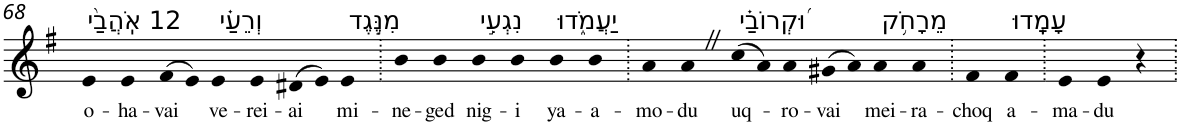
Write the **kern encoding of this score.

**kern	**text
*part1	*part1
*staff1	*staff1
*I"Piano	*
*I'Pno	*
!!LO:PB:g=z
*clefG2	*
*k[f#]	*
*G:	*
=68	=68
!LO:TX:a:t=12 אֹֽהֲבַ֨י	!
!	!LO:LY:b
4e	o-
!	!LO:LY:b
4e	-ha-
!	!LO:LY:b
(>8f#	-vai
8e)	.
!LO:TX:a:t=וְרֵעַ֗י	!
!	!LO:LY:b
4e	ve-
!	!LO:LY:b
4e	-rei-
!	!LO:LY:b
(>8d#X	-ai
8e)	.
!LO:TX:a:t=מִנֶּ֣גֶד	!
!	!LO:LY:b
4e	mi-
=69.	=69.
!	!LO:LY:b
4b	-ne-
!	!LO:LY:b
4b	-ged
!LO:TX:a:t=נִגְעִ֣י	!
!	!LO:LY:b
4b	nig-
!	!LO:LY:b
4b	-i
!LO:TX:a:t=יַעֲמֹ֑דוּ	!
!	!LO:LY:b
4b	ya-
!	!LO:LY:b
4b	-a-
=70.	=70.
!	!LO:LY:b
4a	-mo-
!	!LO:LY:b
4aZ	-du
!LO:TX:a:t=וּ֝קְרוֹבַ֗י	!
!	!LO:LY:b
(>8cc	uq-
8a)	.
!	!LO:LY:b
4a	-ro-
!	!LO:LY:b
(>8g#X	-vai
8a)	.
!LO:TX:a:t=מֵרָחֹ֥ק	!
!	!LO:LY:b
4a	mei-
!	!LO:LY:b
4a	-ra-
=71.	=71.
!	!LO:LY:b
4f#	-choq
!LO:TX:a:t=עָמָֽדוּ	!
!	!LO:LY:b
4f#	a-
=72.	=72.
!	!LO:LY:b
4e	-ma-
!	!LO:LY:b
4e	-du
4r	.
=.	=.
*-	*-
